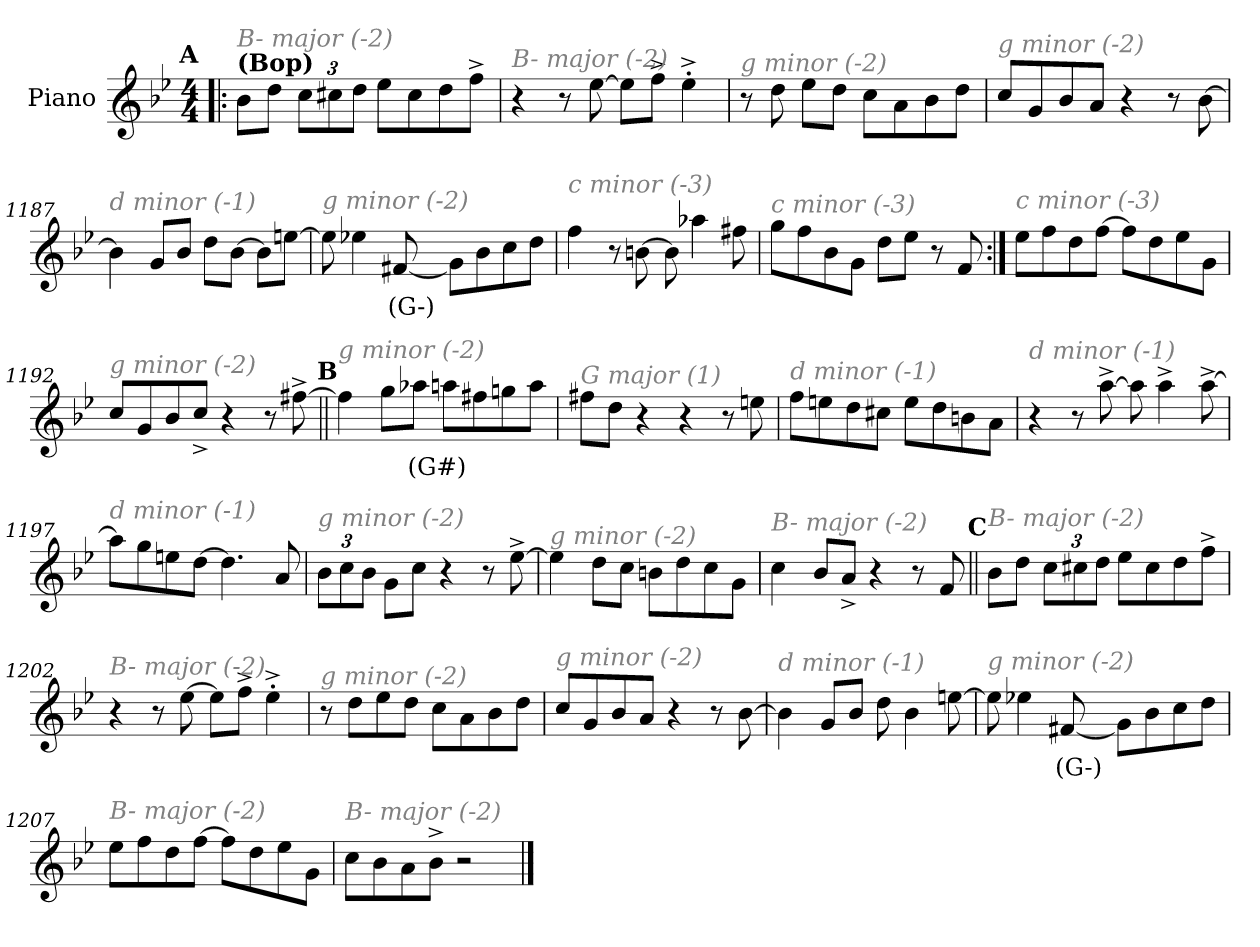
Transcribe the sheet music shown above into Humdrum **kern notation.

**kern	**text
*part1	*part1
*staff1	*staff1
*I"Piano	*
*I'Piano	*
*clefG2	*
*k[b-e-]	*
*M4/4	*
!!LO:REH:place=s1:a:enc=none:fs=14:t=A
=1!|:	=1!|:
!LO:TX:a:B:t=(Bop)	!
!LO:TX:i:color=#808080:t=B- major (-2)	!
8b-\L	.
8dd\J	.
*Xbrackettup	*
12cc\L	.
12cc#X\	.
12dd\J	.
8ee-\L	.
8cc#\	.
8dd\	.
8ff^\J	.
=1184	=1184
!LO:TX:i:color=#808080:t=B- major (-2)	!
4r	.
8r	.
[8ee-\	.
8ee-\L]	.
8ff^\J	.
4ee-'^\	.
=1185	=1185
!LO:TX:i:color=#808080:t=g minor (-2)	!
8r	.
8dd\	.
8ee-\L	.
8dd\J	.
8cc\L	.
8a\	.
8b-\	.
8dd\J	.
!!LO:LB:g=z
=1186	=1186
!LO:TX:i:color=#808080:t=g minor (-2)	!
8cc/L	.
8g/	.
8b-/	.
8a/J	.
4r	.
8r	.
[8b-\	.
=1187	=1187
!LO:TX:i:color=#808080:t=d minor (-1)	!
4b-\]	.
8g/L	.
8b-/J	.
8dd\L	.
[8b-\J	.
8b-\L]	.
[8een\J	.
=1188	=1188
!LO:TX:i:color=#808080:t=g minor (-2)	!
8ee\]	.
4ee-X\	.
[8f#Xi/	(G-)
8g-\L]	.
8b-\	.
8cc\	.
8dd\J	.
!!LO:LB:g=z
=1189	=1189
!LO:TX:i:color=#808080:t=c minor (-3)	!
4ff\	.
8r	.
[8bn\	.
8b\]	.
4aa-X\	.
8ff#X\	.
=1190	=1190
!LO:TX:i:color=#808080:t=c minor (-3)	!
8gg\L	.
8ff\	.
8b-\	.
8g\J	.
8dd\L	.
8ee-\J	.
8r	.
8f/	.
=1191:|!	=1191:|!
!LO:TX:i:color=#808080:t=c minor (-3)	!
8ee-\L	.
8ff\	.
8dd\	.
[8ff\J	.
8ff\L]	.
8dd\	.
8ee-\	.
8g\J	.
=1192	=1192
!LO:TX:i:color=#808080:t=g minor (-2)	!
8cc/L	.
8g/	.
8b-/	.
8cc^/J	.
4r	.
8r	.
[8ff#X^\	.
!!LO:LB:g=z
!!LO:REH:place=s1:a:enc=none:fs=14:t=B
=1193||	=1193||
!LO:TX:i:color=#808080:t=g minor (-2)	!
4ff#\]	.
8gg\L	.
8aa-Xi\J	(G#)
8aa\L	.
8ff#X\	.
8ggn\	.
8aa\J	.
=1194	=1194
!LO:TX:i:color=#808080:t=G major (1)	!
8ff#X\L	.
8dd\J	.
4r	.
4r	.
8r	.
8een\	.
=1195	=1195
!LO:TX:i:color=#808080:t=d minor (-1)	!
8ff\L	.
8een\	.
8dd\	.
8cc#X\J	.
8ee\L	.
8dd\	.
8bn\	.
8a\J	.
=1196	=1196
!LO:TX:i:color=#808080:t=d minor (-1)	!
4r	.
8r	.
[8aa^\	.
8aa\]	.
4aa^\	.
[8aa^\	.
!!LO:LB:g=z
=1197	=1197
!LO:TX:i:color=#808080:t=d minor (-1)	!
8aa\L]	.
8gg\	.
8een\	.
[8dd\J	.
4.dd\]	.
8a/	.
=1198	=1198
!LO:TX:i:color=#808080:t=g minor (-2)	!
12b-\L	.
12cc\	.
12b-\J	.
8g\L	.
8cc\J	.
4r	.
8r	.
[8ee-^\	.
=1199	=1199
!LO:TX:i:color=#808080:t=g minor (-2)	!
4ee-\]	.
8dd\L	.
8cc\J	.
8bn\L	.
8dd\	.
8cc\	.
8g\J	.
=1200	=1200
!LO:TX:i:color=#808080:t=B- major (-2)	!
4cc\	.
8b-/L	.
8a^/J	.
4r	.
8r	.
8f/	.
!!LO:LB:g=z
!!LO:REH:place=s1:a:enc=none:fs=14:t=C
=1201||	=1201||
!LO:TX:i:color=#808080:t=B- major (-2)	!
8b-\L	.
8dd\J	.
12cc\L	.
12cc#X\	.
12dd\J	.
8ee-\L	.
8cc#\	.
8dd\	.
8ff^\J	.
=1202	=1202
!LO:TX:i:color=#808080:t=B- major (-2)	!
4r	.
8r	.
[8ee-\	.
8ee-\L]	.
8ff^\J	.
4ee-'^\	.
=1203	=1203
!LO:TX:i:color=#808080:t=g minor (-2)	!
8r	.
8dd\L	.
8ee-\	.
8dd\J	.
8cc\L	.
8a\	.
8b-\	.
8dd\J	.
=1204	=1204
!LO:TX:i:color=#808080:t=g minor (-2)	!
8cc/L	.
8g/	.
8b-/	.
8a/J	.
4r	.
8r	.
[8b-\	.
!!LO:LB:g=z
=1205	=1205
!LO:TX:i:color=#808080:t=d minor (-1)	!
4b-\]	.
8g/L	.
8b-/J	.
8dd\	.
4b-\	.
[8een\	.
=1206	=1206
!LO:TX:i:color=#808080:t=g minor (-2)	!
8ee\]	.
4ee-X\	.
[8f#Xi/	(G-)
8g-\L]	.
8b-\	.
8cc\	.
8dd\J	.
=1207	=1207
!LO:TX:i:color=#808080:t=B- major (-2)	!
8ee-\L	.
8ff\	.
8dd\	.
[8ff\J	.
8ff\L]	.
8dd\	.
8ee-\	.
8g\J	.
=1208	=1208
!LO:TX:i:color=#808080:t=B- major (-2)	!
8cc\L	.
8b-\	.
8a\	.
8b-^\J	.
2r	.
==	==
*-	*-
